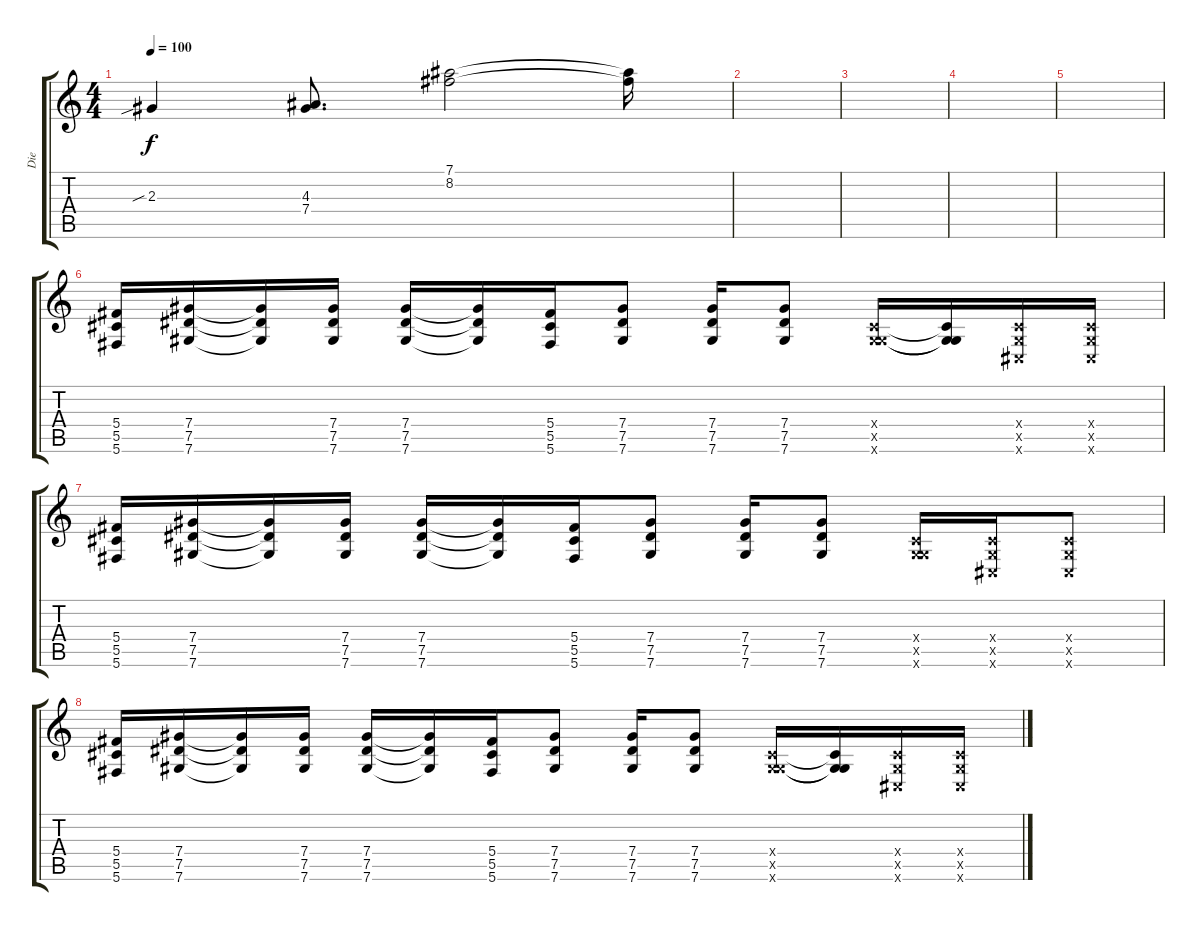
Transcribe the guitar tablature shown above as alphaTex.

\track ("Die" "Die") {instrument electricguitarclean}
\staff {score tabs}
\tuning (Eb4 Bb3 Gb3 Db3 Ab2 Db2) {hide}
\ts (4 4)
\tempo 100
\clef g2
\ks c
2.3{sib}.4{dy f} (4.3 7.4).8{d} (7.1 8.2).2 (7.1{t} 8.2{t}).16 |
|
|
|
|
(5.4 5.5 5.6).16{instrument distortionguitar} (7.4 7.5 7.6).16 (7.4{t} 7.5{t} 7.6{t}).16 (7.4 7.5 7.6).16 (7.4 7.5 7.6).16 (7.4{t} 7.5{t} 7.6{t}).16 (5.4 5.5 5.6).16 (7.4 7.5 7.6).8 (7.4 7.5 7.6).16 (7.4 7.5 7.6).8 (0.4{x} 0.5{x} 7.6{x}).16 (0.4{t} 0.5{t} 7.6{t}).16 (0.4{x} 0.5{x} 0.6{x}).16 (0.4{x} 0.5{x} 0.6{x}).16 |
(5.4 5.5 5.6).16 (7.4 7.5 7.6).16 (7.4{t} 7.5{t} 7.6{t}).16 (7.4 7.5 7.6).16 (7.4 7.5 7.6).16 (7.4{t} 7.5{t} 7.6{t}).16 (5.4 5.5 5.6).16 (7.4 7.5 7.6).8 (7.4 7.5 7.6).16 (7.4 7.5 7.6).8 (0.4{x} 0.5{x} 7.6{x}).16 (0.4{x} 0.5{x} 0.6{x}).16 (0.4{x} 0.5{x} 0.6{x}).8 |
(5.4 5.5 5.6).16 (7.4 7.5 7.6).16 (7.4{t} 7.5{t} 7.6{t}).16 (7.4 7.5 7.6).16 (7.4 7.5 7.6).16 (7.4{t} 7.5{t} 7.6{t}).16 (5.4 5.5 5.6).16 (7.4 7.5 7.6).8 (7.4 7.5 7.6).16 (7.4 7.5 7.6).8 (0.4{x} 0.5{x} 7.6{x}).16 (0.4{t} 0.5{t} 7.6{t}).16 (0.4{x} 0.5{x} 0.6{x}).16 (0.4{x} 0.5{x} 0.6{x}).16
